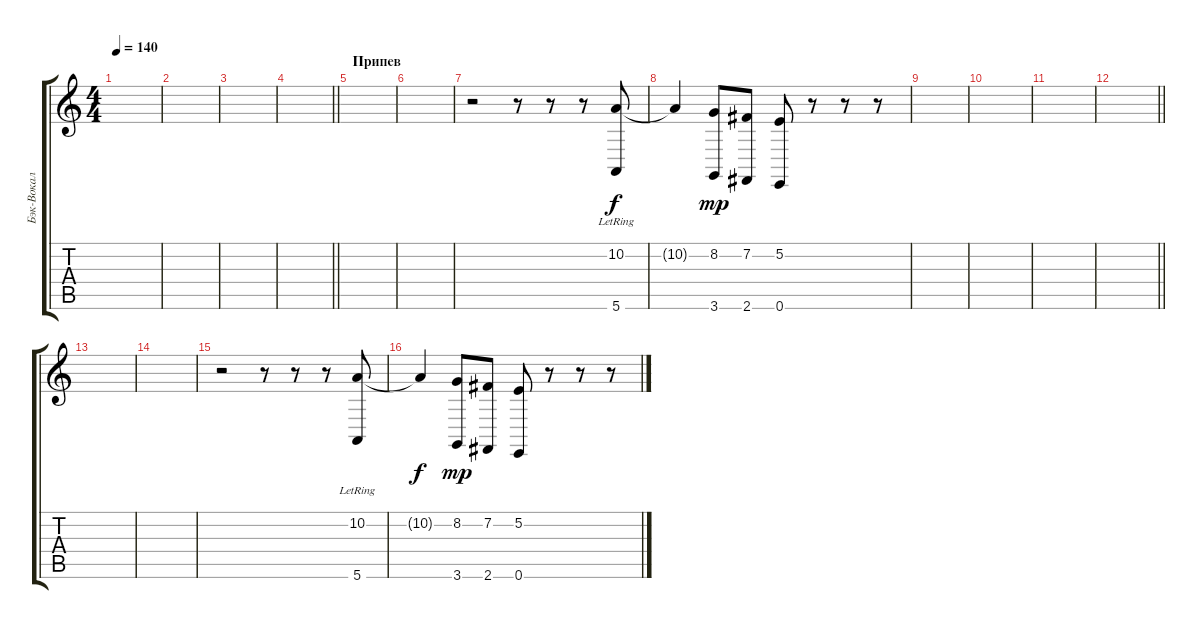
\track ("Бэк-Вокал" "Бэк-Вокал") {instrument altosax}
\staff {score tabs}
\tuning (E4 B3 G3 D3 A2 E2) {hide}
\ts (4 4)
\tempo 140
\clef g2
\ks c
|
|
|
\barLineRight lightlight
|
\section ("" "Припев")
|
|
r.2 r.8 r.8 r.8 (10.2 5.6{lr}).8 |
10.2{t}.4{dy f} (8.2 3.6).8{dy mp} (7.2 2.6).8 (5.2 0.6).8 r.8 r.8 r.8 |
|
|
|
\barLineRight lightlight
|
\section ("" "")
|
|
r.2 r.8 r.8 r.8 (10.2 5.6{lr}).8 |
10.2{t}.4{dy f} (8.2 3.6).8{dy mp} (7.2 2.6).8 (5.2 0.6).8 r.8 r.8 r.8
